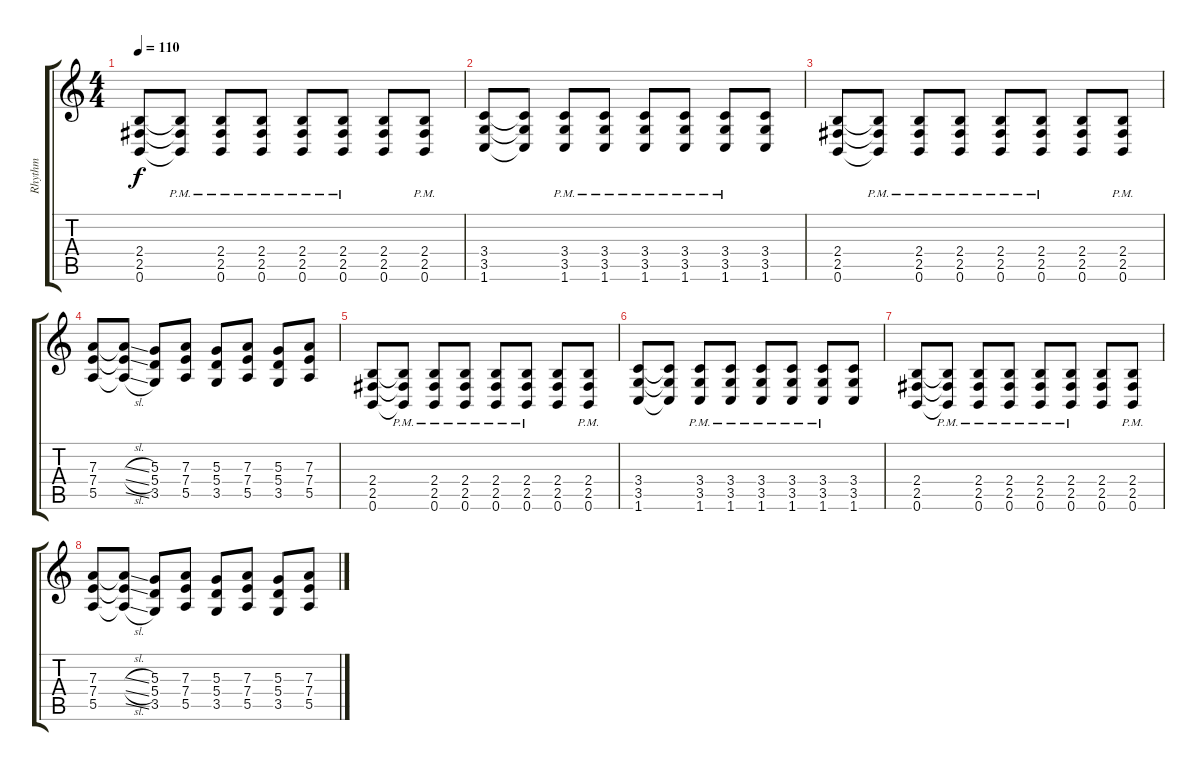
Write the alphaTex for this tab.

\track ("Rhythm" "Rhythm") {instrument distortionguitar}
\staff {score tabs}
\tuning (B3 Gb3 D3 A2 E2 B1) {hide}
\ts (4 4)
\tempo 110
\clef g2
\ks c
(2.4 2.5 0.6).8{dy f} (2.4{pm t} 2.5{pm t} 0.6{pm t}).8 (2.4{pm} 2.5{pm} 0.6{pm}).8 (2.4{pm} 2.5{pm} 0.6{pm}).8 (2.4{pm} 2.5{pm} 0.6{pm}).8 (2.4{pm} 2.5{pm} 0.6{pm}).8 (2.4 2.5 0.6).8 (2.4{pm} 2.5{pm} 0.6).8 |
(3.4 3.5 1.6).8 (3.4{t} 3.5{t} 1.6{t}).8 (3.4{pm} 3.5{pm} 1.6{pm}).8 (3.4{pm} 3.5{pm} 1.6{pm}).8 (3.4{pm} 3.5{pm} 1.6{pm}).8 (3.4{pm} 3.5{pm} 1.6{pm}).8 (3.4{pm} 3.5{pm} 1.6{pm}).8 (3.4 3.5 1.6).8 |
(2.4 2.5 0.6).8 (2.4{pm t} 2.5{pm t} 0.6{pm t}).8 (2.4{pm} 2.5{pm} 0.6{pm}).8 (2.4{pm} 2.5{pm} 0.6{pm}).8 (2.4{pm} 2.5{pm} 0.6{pm}).8 (2.4{pm} 2.5{pm} 0.6{pm}).8 (2.4 2.5 0.6).8 (2.4{pm} 2.5{pm} 0.6).8 |
(7.3 7.4 5.5).8 (7.3{sl t} 7.4{sl t} 5.5{sl t}).8 (5.3 5.4 3.5).8 (7.3 7.4 5.5).8 (5.3 5.4 3.5).8 (7.3 7.4 5.5).8 (5.3 5.4 3.5).8 (7.3 7.4 5.5).8 |
(2.4 2.5 0.6).8 (2.4{pm t} 2.5{pm t} 0.6{pm t}).8 (2.4{pm} 2.5{pm} 0.6{pm}).8 (2.4{pm} 2.5{pm} 0.6{pm}).8 (2.4{pm} 2.5{pm} 0.6{pm}).8 (2.4{pm} 2.5{pm} 0.6{pm}).8 (2.4 2.5 0.6).8 (2.4{pm} 2.5{pm} 0.6).8 |
(3.4 3.5 1.6).8 (3.4{t} 3.5{t} 1.6{t}).8 (3.4{pm} 3.5{pm} 1.6{pm}).8 (3.4{pm} 3.5{pm} 1.6{pm}).8 (3.4{pm} 3.5{pm} 1.6{pm}).8 (3.4{pm} 3.5{pm} 1.6{pm}).8 (3.4{pm} 3.5{pm} 1.6{pm}).8 (3.4 3.5 1.6).8 |
(2.4 2.5 0.6).8 (2.4{pm t} 2.5{pm t} 0.6{pm t}).8 (2.4{pm} 2.5{pm} 0.6{pm}).8 (2.4{pm} 2.5{pm} 0.6{pm}).8 (2.4{pm} 2.5{pm} 0.6{pm}).8 (2.4{pm} 2.5{pm} 0.6{pm}).8 (2.4 2.5 0.6).8 (2.4{pm} 2.5{pm} 0.6).8 |
(7.3 7.4 5.5).8 (7.3{sl t} 7.4{sl t} 5.5{sl t}).8 (5.3 5.4 3.5).8 (7.3 7.4 5.5).8 (5.3 5.4 3.5).8 (7.3 7.4 5.5).8 (5.3 5.4 3.5).8 (7.3 7.4 5.5).8
